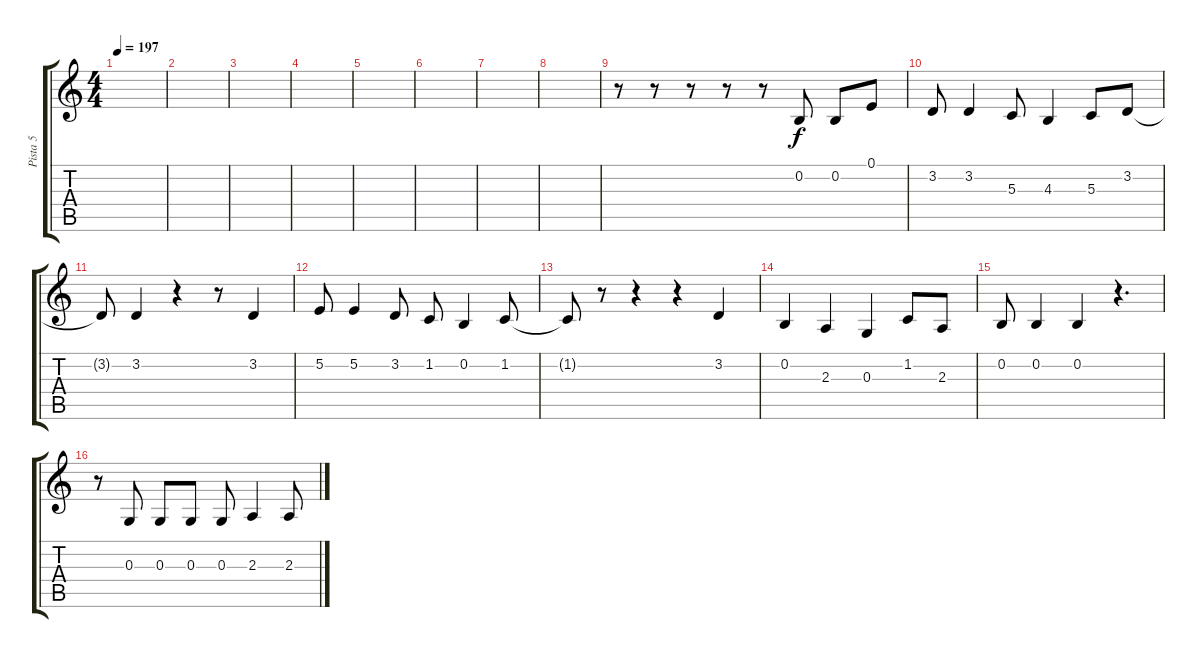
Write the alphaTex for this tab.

\track ("Pista 5" "Pista 5") {instrument tenorsax}
\staff {score tabs}
\tuning (E4 B3 G3 D3 A2 E2) {hide}
\ts (4 4)
\tempo 197
\clef g2
\ks c
|
|
|
|
|
|
|
|
r.8 r.8 r.8 r.8 r.8 0.2.8 0.2.8 0.1.8 |
3.2.8 3.2.4 5.3.8 4.3.4 5.3.8 3.2.8 |
3.2{t}.8 3.2.4 r.4 r.8 3.2.4 |
5.2.8 5.2.4 3.2.8 1.2.8 0.2.4 1.2.8 |
1.2{t}.8 r.8 r.4 r.4 3.2.4 |
0.2.4 2.3.4 0.3.4 1.2.8 2.3.8 |
0.2.8 0.2.4 0.2.4 r.4{d} |
r.8 0.3.8 0.3.8 0.3.8 0.3.8 2.3.4 2.3.8
